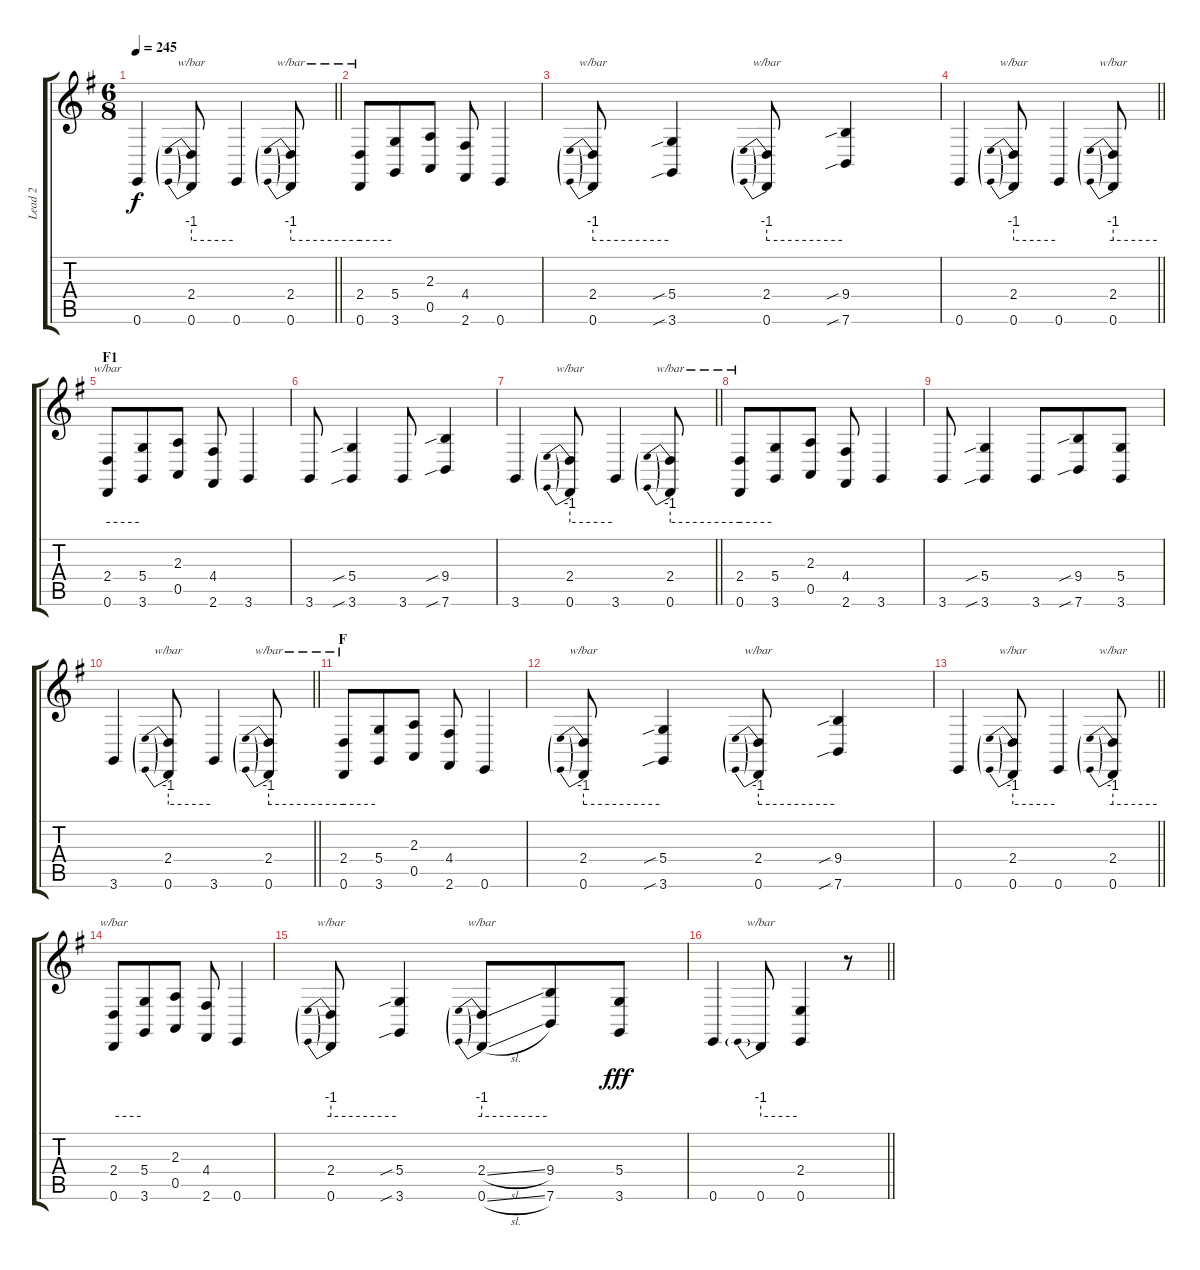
\track ("Lead 2" "Lead 2") {instrument lead2sawtooth}
\staff {score tabs}
\tuning (E4 B3 G3 D3 A2 E2) {hide}
\ts (6 8)
\tempo 245
\clef g2
\barLineRight lightlight
\ks eminor
0.6.4{dy f} (2.4 0.6).8{tbe (predive default 0 -4 60 -4)} 0.6.4 (2.4 0.6).8{tbe (predive default 0 -4 60 -4)} |
\section ("" "")
(2.4 0.6).8{tbe (hold default 0 -4 60 -4)} (5.4 3.6).8 (2.3 0.5).8 (4.4 2.6).8 0.6.4 |
(2.4 0.6).8{tbe (predive default 0 -4 60 -4)} (5.4{sib} 3.6{sib}).4 (2.4 0.6).8{tbe (predive default 0 -4 60 -4)} (9.4{sib} 7.6{sib}).4 |
\barLineRight lightlight
0.6.4 (2.4 0.6).8{tbe (predive default 0 -4 60 -4)} 0.6.4 (2.4 0.6).8{tbe (predive default 0 -4 60 -4)} |
\section ("" "F1")
(2.4 0.6).8{tbe (hold default 0 -4 60 -4)} (5.4 3.6).8 (2.3 0.5).8 (4.4 2.6).8 3.6.4 |
3.6.8 (5.4{sib} 3.6{sib}).4 3.6.8 (9.4{sib} 7.6{sib}).4 |
\barLineRight lightlight
3.6.4 (2.4 0.6).8{tbe (predive default 0 -4 60 -4)} 3.6.4 (2.4 0.6).8{tbe (predive default 0 -4 60 -4)} |
\section ("" "")
(2.4 0.6).8{tbe (hold default 0 -4 60 -4)} (5.4 3.6).8 (2.3 0.5).8 (4.4 2.6).8 3.6.4 |
3.6.8 (5.4{sib} 3.6{sib}).4 3.6.8 (9.4{sib} 7.6{sib}).8 (5.4 3.6).8 |
\barLineRight lightlight
3.6.4 (2.4 0.6).8{tbe (predive default 0 -4 60 -4)} 3.6.4 (2.4 0.6).8{tbe (predive default 0 -4 60 -4)} |
\section ("" "F")
(2.4 0.6).8{tbe (hold default 0 -4 60 -4)} (5.4 3.6).8 (2.3 0.5).8 (4.4 2.6).8 0.6.4 |
(2.4 0.6).8{tbe (predive default 0 -4 60 -4)} (5.4{sib} 3.6{sib}).4 (2.4 0.6).8{tbe (predive default 0 -4 60 -4)} (9.4{sib} 7.6{sib}).4 |
\barLineRight lightlight
0.6.4 (2.4 0.6).8{tbe (predive default 0 -4 60 -4)} 0.6.4 (2.4 0.6).8{tbe (predive default 0 -4 60 -4)} |
\section ("" "")
(2.4 0.6).8{tbe (hold default 0 -4 60 -4)} (5.4 3.6).8 (2.3 0.5).8 (4.4 2.6).8 0.6.4 |
(2.4 0.6).8{tbe (predive default 0 -4 60 -4)} (5.4{sib} 3.6{sib}).4 (2.4{sl} 0.6{sl}).8{tbe (predive default 0 -4 60 -4)} (9.4 7.6).8 (5.4 3.6).8{dy fff} |
\barLineRight lightlight
0.6.4 0.6.8{tbe (predive default 0 -4 60 -4)} (2.4 0.6).4 r.8
